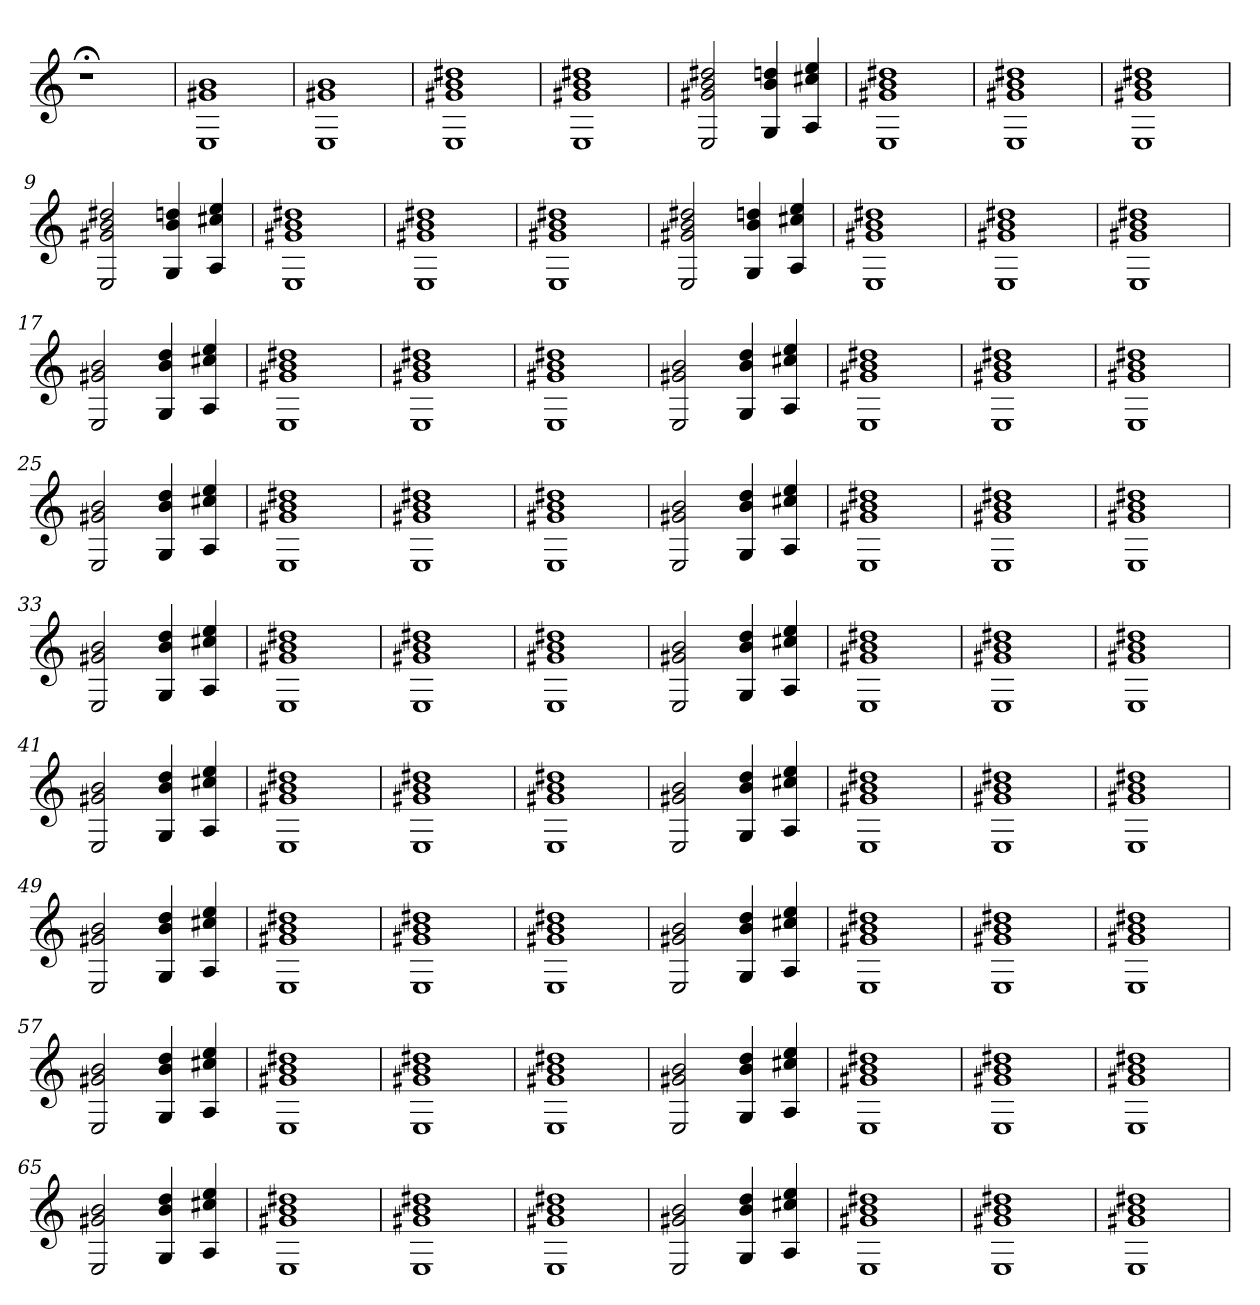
**kern
*part1
*staff1
=
1r;<
=1
1E 1g#X 1b
=2
1E 1g#X 1b
=3
1E 1g#X 1b 1dd#X
=4
1E 1g#X 1b 1dd#X
=5
2E 2g#X 2b 2dd#X
4G 4b 4ddn
4A 4cc#X 4ee
=6
1E 1g#X 1b 1dd#X
=7
1E 1g#X 1b 1dd#X
=8
1E 1g#X 1b 1dd#X
=9
2E 2g#X 2b 2dd#X
4G 4b 4ddn
4A 4cc#X 4ee
=10
1E 1g#X 1b 1dd#X
=11
1E 1g#X 1b 1dd#X
=12
1E 1g#X 1b 1dd#X
=13
2E 2g#X 2b 2dd#X
4G 4b 4ddn
4A 4cc#X 4ee
=14
1E 1g#X 1b 1dd#X
=15
1E 1g#X 1b 1dd#X
=16
1E 1g#X 1b 1dd#X
=17
2E 2g#X 2b
4G 4b 4dd
4A 4cc#X 4ee
=18
1E 1g#X 1b 1dd#X
=19
1E 1g#X 1b 1dd#X
=20
1E 1g#X 1b 1dd#X
=21
2E 2g#X 2b
4G 4b 4dd
4A 4cc#X 4ee
=22
1E 1g#X 1b 1dd#X
=23
1E 1g#X 1b 1dd#X
=24
1E 1g#X 1b 1dd#X
=25
2E 2g#X 2b
4G 4b 4dd
4A 4cc#X 4ee
=26
1E 1g#X 1b 1dd#X
=27
1E 1g#X 1b 1dd#X
=28
1E 1g#X 1b 1dd#X
=29
2E 2g#X 2b
4G 4b 4dd
4A 4cc#X 4ee
=30
1E 1g#X 1b 1dd#X
=31
1E 1g#X 1b 1dd#X
=32
1E 1g#X 1b 1dd#X
=33
2E 2g#X 2b
4G 4b 4dd
4A 4cc#X 4ee
=34
1E 1g#X 1b 1dd#X
=35
1E 1g#X 1b 1dd#X
=36
1E 1g#X 1b 1dd#X
=37
2E 2g#X 2b
4G 4b 4dd
4A 4cc#X 4ee
=38
1E 1g#X 1b 1dd#X
=39
1E 1g#X 1b 1dd#X
=40
1E 1g#X 1b 1dd#X
=41
2E 2g#X 2b
4G 4b 4dd
4A 4cc#X 4ee
=42
1E 1g#X 1b 1dd#X
=43
1E 1g#X 1b 1dd#X
=44
1E 1g#X 1b 1dd#X
=45
2E 2g#X 2b
4G 4b 4dd
4A 4cc#X 4ee
=46
1E 1g#X 1b 1dd#X
=47
1E 1g#X 1b 1dd#X
=48
1E 1g#X 1b 1dd#X
=49
2E 2g#X 2b
4G 4b 4dd
4A 4cc#X 4ee
=50
1E 1g#X 1b 1dd#X
=51
1E 1g#X 1b 1dd#X
=52
1E 1g#X 1b 1dd#X
=53
2E 2g#X 2b
4G 4b 4dd
4A 4cc#X 4ee
=54
1E 1g#X 1b 1dd#X
=55
1E 1g#X 1b 1dd#X
=56
1E 1g#X 1b 1dd#X
=57
2E 2g#X 2b
4G 4b 4dd
4A 4cc#X 4ee
=58
1E 1g#X 1b 1dd#X
=59
1E 1g#X 1b 1dd#X
=60
1E 1g#X 1b 1dd#X
=61
2E 2g#X 2b
4G 4b 4dd
4A 4cc#X 4ee
=62
1E 1g#X 1b 1dd#X
=63
1E 1g#X 1b 1dd#X
=64
1E 1g#X 1b 1dd#X
=65
2E 2g#X 2b
4G 4b 4dd
4A 4cc#X 4ee
=66
1E 1g#X 1b 1dd#X
=67
1E 1g#X 1b 1dd#X
=68
1E 1g#X 1b 1dd#X
=69
2E 2g#X 2b
4G 4b 4dd
4A 4cc#X 4ee
=70
1E 1g#X 1b 1dd#X
=71
1E 1g#X 1b 1dd#X
=72
1E 1g#X 1b 1dd#X
=
*-
